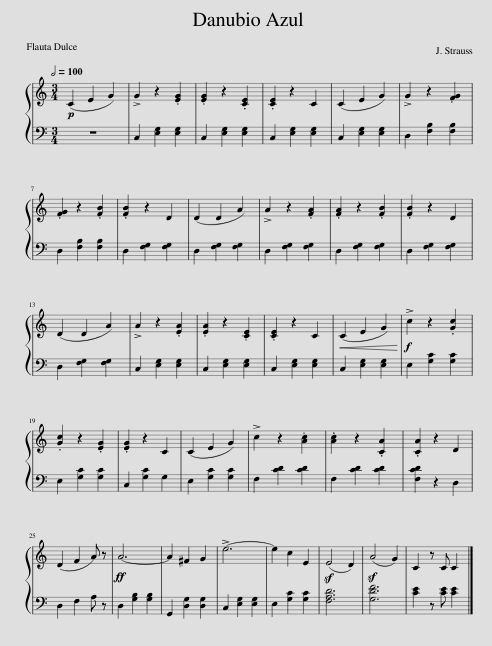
X:1
%%score { 1 | 2 }
L:1/8
Q:1/2=100
M:3/4
I:linebreak $
K:C
V:1 treble
V:2 bass
V:1
!p! (C2 E2 G2) | !>!G2 z2 .[EG]2 | .[EG]2 z2 .[CE]2 | .[CE]2 z2 C2 | (C2 E2 G2) | %5
 !>!G2 z2 .[FG]2 |$ .[FG]2 z2 .[FB]2 | .[FB]2 z2 D2 | (D2 D2 A2) | !>!A2 z2 .[FA]2 | %10
 .[FA]2 z2 .[FB]2 | .[FB]2 z2 D2 |$ (D2 D2 A2) | !>!A2 z2 .[EA]2 | .[EA]2 z2 .[CE]2 | %15
 .[CE]2 z2 C2 |!<(! (C2 E2 G2)!<)! |!f! !>!c2 z2 .[Gc]2 |$ .[Gc]2 z2 .[EG]2 | .[EG]2 z2 C2 | %20
 (C2 E2 G2) | !>!c2 z2 .[Ac]2 | .[Ac]2 z2 .[CA]2 | .[CA]2 z2 D2 |$ (D2 F2 A) z | %25
!ff! A6- | A2 ^F2 G2 | !>!e6- | e2 c2 E2 | (E4 D2) | %30
 (A4 G2) | C2 z C C2 |] %32
V:2
 z6 | C,2 [E,G,]2 [E,G,]2 | C,2 [E,G,]2 [E,G,]2 | C,2 [E,G,]2 [E,G,]2 | C,2 [E,G,]2 [E,G,]2 | %5
 D,2 [F,B,]2 [F,B,]2 |$ D,2 [F,B,]2 [F,B,]2 | D,2 [F,G,]2 [F,G,]2 | D,2 [F,G,]2 [F,G,]2 | D,2 [F,G,]2 [F,G,]2 | %10
 D,2 [F,G,]2 [F,G,]2 | D,2 [F,G,]2 [F,G,]2 |$ D,2 [F,G,]2 [F,G,]2 | C,2 [E,G,]2 [E,G,]2 | C,2 [E,G,]2 [E,G,]2 | %15
 C,2 [E,G,]2 [E,G,]2 | C,2 [E,G,]2 [E,G,]2 | E,2 [G,C]2 [G,C]2 |$ E,2 [G,C]2 [G,C]2 | C,2 [G,C]2 G,2 | %20
 E,2 [G,C]2 [G,C]2 | F,2 [CD]2 [CD]2 | F,2 [CD]2 [CD]2 | [F,CD]2 z2 D,2 |$ D,2 F,2 A, z | %25
 D,2 [G,B,]2 [G,B,]2 | G,,2 [D,G,]2 [D,G,]2 | C,2 [E,G,]2 [E,G,]2 | E,2 [G,C]2 [G,C]2 | [F,A,D]6 | %30
 [G,DF]6 | [CE]2 z [CE] [CE]2 |] %32
